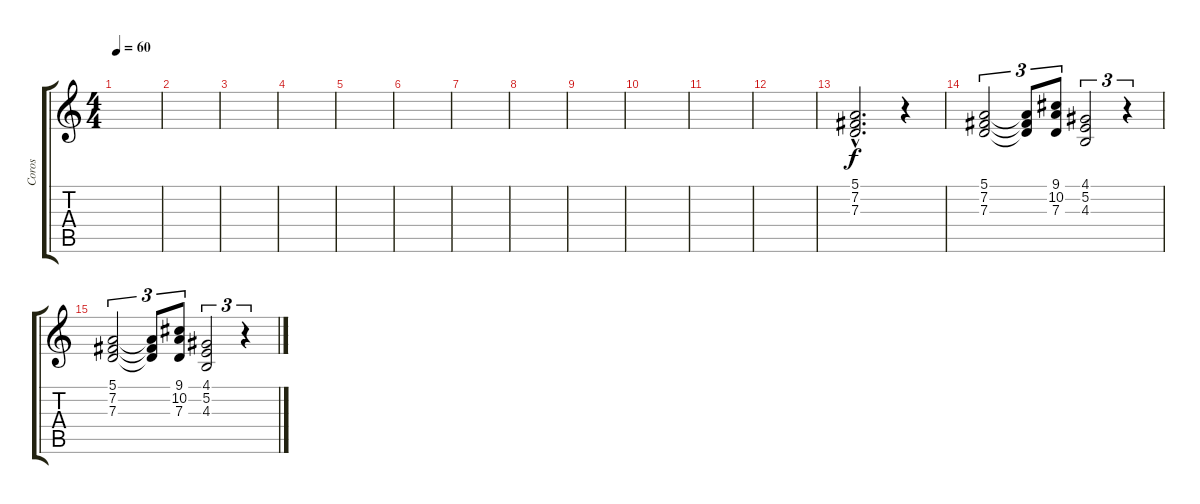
\track ("Coros" "Coros") {instrument flute}
\staff {score tabs}
\tuning (E4 B3 G3 D3 A2 E2) {hide}
\ts (4 4)
\tempo 60
\clef g2
\ks c
|
|
|
|
|
|
|
|
|
|
|
|
(5.1{hac} 7.2{hac} 7.3{hac}).2{d} r.4 |
(5.1 7.2 7.3).2{tu (3 2)} (5.1{t} 7.2{t} 7.3{t}).8{tu (3 2)} (9.1 10.2 7.3).8{tu (3 2)} (4.1 5.2 4.3).2{tu (3 2)} r.4{tu (3 2)} |
(5.1 7.2 7.3).2{tu (3 2)} (5.1{t} 7.2{t} 7.3{t}).8{tu (3 2)} (9.1 10.2 7.3).8{tu (3 2)} (4.1 5.2 4.3).2{tu (3 2)} r.4{tu (3 2)}
